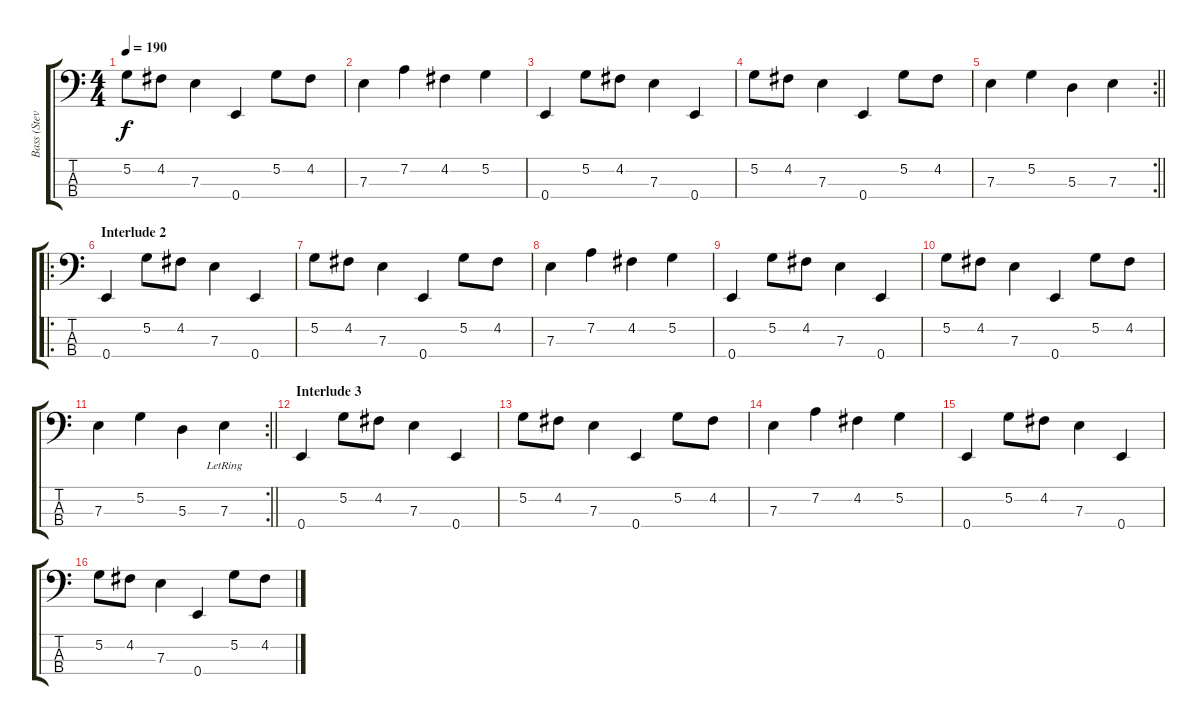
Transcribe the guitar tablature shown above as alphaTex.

\track ("Bass (Steve Harris)" "Bass (Stev") {instrument electricbassfinger}
\staff {score tabs}
\tuning (G2 D2 A1 E1) {hide}
\ts (4 4)
\tempo 190
\clef f4
\ks c
5.2.8{dy f} 4.2.8 7.3.4 0.4.4 5.2.8 4.2.8 |
7.3.4 7.2.4 4.2.4 5.2.4 |
0.4.4 5.2.8 4.2.8 7.3.4 0.4.4 |
5.2.8 4.2.8 7.3.4 0.4.4 5.2.8 4.2.8 |
\rc 2
\barLineRight lightlight
7.3.4 5.2.4 5.3.4 7.3.4 |
\ro
\section ("" "Interlude 2")
0.4.4 5.2.8 4.2.8 7.3.4 0.4.4 |
5.2.8 4.2.8 7.3.4 0.4.4 5.2.8 4.2.8 |
7.3.4 7.2.4 4.2.4 5.2.4 |
0.4.4 5.2.8 4.2.8 7.3.4 0.4.4 |
5.2.8 4.2.8 7.3.4 0.4.4 5.2.8 4.2.8 |
\rc 2
\barLineRight lightlight
7.3.4 5.2.4 5.3.4 7.3{lr}.4 |
\section ("" "Interlude 3")
0.4.4 5.2.8 4.2.8 7.3.4 0.4.4 |
5.2.8 4.2.8 7.3.4 0.4.4 5.2.8 4.2.8 |
7.3.4 7.2.4 4.2.4 5.2.4 |
0.4.4 5.2.8 4.2.8 7.3.4 0.4.4 |
5.2.8 4.2.8 7.3.4 0.4.4 5.2.8 4.2.8
